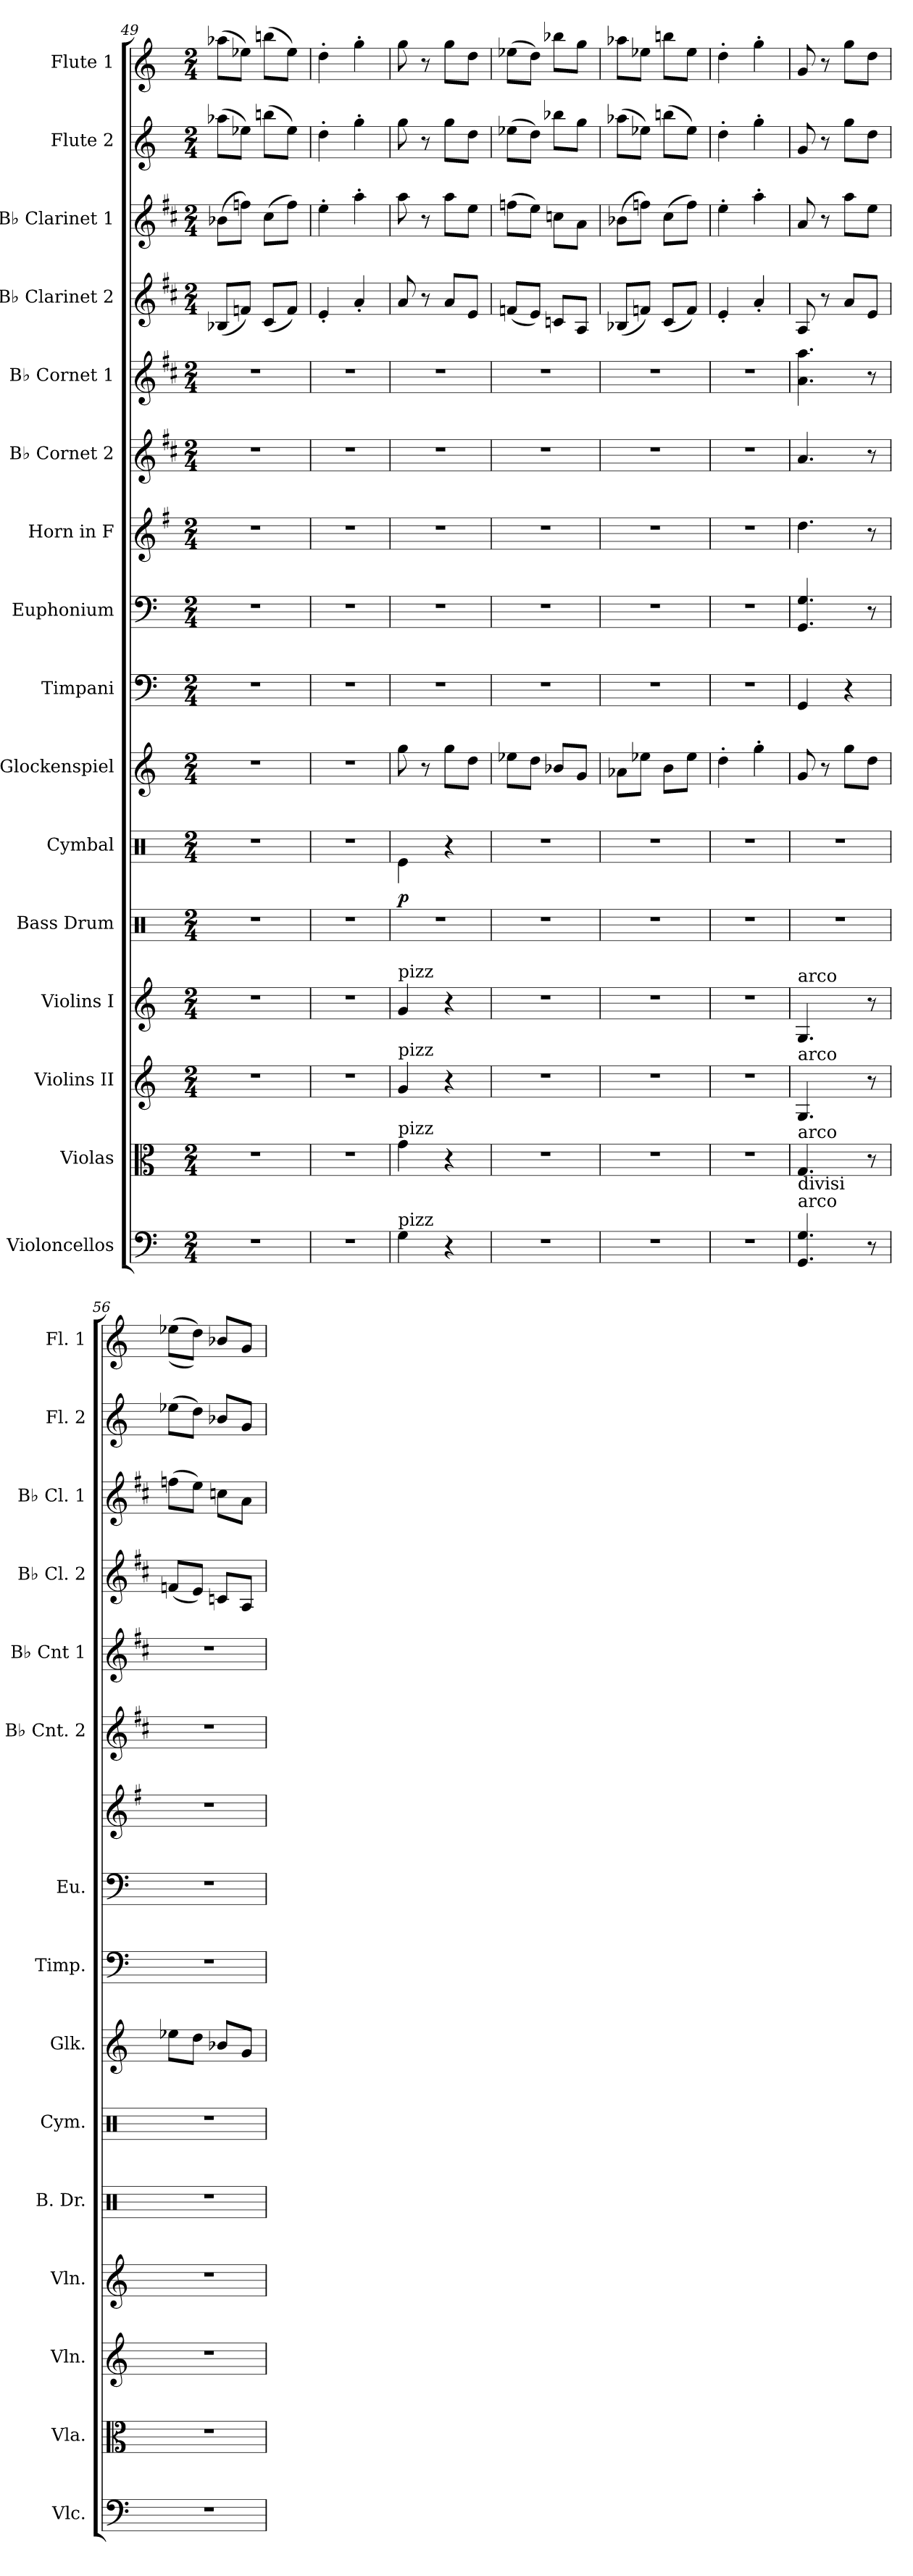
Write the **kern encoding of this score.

**kern	**kern	**kern	**kern	**kern	**dynam	**kern	**kern	**kern	**kern	**kern	**kern	**kern	**kern	**kern	**kern	**kern
*part16	*part15	*part14	*part13	*part12	*part12	*part11	*part10	*part9	*part8	*part7	*part6	*part5	*part4	*part3	*part2	*part1
*staff16	*staff15	*staff14	*staff13	*staff12	*staff12	*staff11	*staff10	*staff9	*staff8	*staff7	*staff6	*staff5	*staff4	*staff3	*staff2	*staff1
*I"Violoncellos	*I"Violas	*I"Violins II	*I"Violins I	*I"Bass Drum	*	*I"Cymbal	*I"Glockenspiel	*I"Timpani	*I"Euphonium	*I"Horn in F	*I"B♭ Cornet 2	*I"B♭ Cornet 1	*I"B♭ Clarinet 2	*I"B♭ Clarinet 1	*I"Flute 2	*I"Flute 1
*I'Vlc.	*I'Vla.	*I'Vln.	*I'Vln.	*I'B. Dr.	*	*I'Cym.	*I'Glk.	*I'Timp.	*I'Eu.	*	*I'B♭ Cnt. 2	*I'B♭ Cnt 1	*I'B♭ Cl. 2	*I'B♭ Cl. 1	*I'Fl. 2	*I'Fl. 1
*clefF4	*clefC3	*clefG2	*clefG2	*clefX	*	*clefX	*clefG2	*clefF4	*clefF4	*clefG2	*clefG2	*clefG2	*clefG2	*clefG2	*clefG2	*clefG2
*	*	*	*	*	*	*	*ITrd-14c-24	*	*	*ITrd4c7	*ITrd1c2	*ITrd1c2	*ITrd1c2	*ITrd1c2	*	*
*k[]	*k[]	*k[]	*k[]	*k[]	*	*k[]	*k[]	*k[]	*k[]	*k[]	*k[]	*k[]	*k[]	*k[]	*k[]	*k[]
*M2/4	*M2/4	*M2/4	*M2/4	*M2/4	*	*M2/4	*M2/4	*M2/4	*M2/4	*M2/4	*M2/4	*M2/4	*M2/4	*M2/4	*M2/4	*M2/4
=49	=49	=49	=49	=49	=49	=49	=49	=49	=49	=49	=49	=49	=49	=49	=49	=49
2r	2r	2r	2r	2r	.	2r	2r	2r	2r	2r	2r	2r	(8A-X/L	(8a-X\L	(8aa-X\L	(8aa-X\L
.	.	.	.	.	.	.	.	.	.	.	.	.	8e-X/J)	8ee-X\J)	8ee-X\J)	8ee-X\J)
.	.	.	.	.	.	.	.	.	.	.	.	.	(8B/L	(8b\L	(8bbn\L	(8bbn\L
.	.	.	.	.	.	.	.	.	.	.	.	.	8e-/J)	8ee-\J)	8ee-\J)	8ee-\J)
=50	=50	=50	=50	=50	=50	=50	=50	=50	=50	=50	=50	=50	=50	=50	=50	=50
2r	2r	2r	2r	2r	.	2r	2r	2r	2r	2r	2r	2r	4d'/	4dd'\	4dd'\	4dd'\
.	.	.	.	.	.	.	.	.	.	.	.	.	4g'/	4gg'\	4gg'\	4gg'\
=51	=51	=51	=51	=51	=51	=51	=51	=51	=51	=51	=51	=51	=51	=51	=51	=51
!	!	!	!LO:TX:a:t=pizz	!	!	!	!	!	!	!	!	!	!	!	!	!
!	!	!LO:TX:a:t=pizz	!	!	!	!	!	!	!	!	!	!	!	!	!	!
!	!LO:TX:a:t=pizz	!	!	!	!	!	!	!	!	!	!	!	!	!	!	!
!LO:TX:a:t=pizz	!	!	!	!	!	!	!	!	!	!	!	!	!	!	!	!
!	!	!	!	!	!LO:DY:a	!	!	!	!	!	!	!	!	!	!	!
4G\	4g\	4g/	4g/	2r	p	4Re\	8gggg\	2r	2r	2r	2r	2r	8g/	8gg\	8gg\	8gg\
.	.	.	.	.	.	.	8r	.	.	.	.	.	8r	8r	8r	8r
4r	4r	4r	4r	.	.	4r	8gggg\L	.	.	.	.	.	8g/L	8gg\L	8gg\L	8gg\L
.	.	.	.	.	.	.	8dddd\J	.	.	.	.	.	8d/J	8dd\J	8dd\J	8dd\J
=52	=52	=52	=52	=52	=52	=52	=52	=52	=52	=52	=52	=52	=52	=52	=52	=52
2r	2r	2r	2r	2r	.	2r	8eeee-X\L	2r	2r	2r	2r	2r	(8e-X/L	(8ee-X\L	(8ee-X\L	(8ee-X\L
.	.	.	.	.	.	.	8dddd\J	.	.	.	.	.	8d/J)	8dd\J)	8dd\J)	8dd\J)
.	.	.	.	.	.	.	8bbb-X/L	.	.	.	.	.	8B-X/L	8b-X\L	8bb-X\L	8bb-X\L
.	.	.	.	.	.	.	8ggg/J	.	.	.	.	.	8G/J	8g\J	8gg\J	8gg\J
=53	=53	=53	=53	=53	=53	=53	=53	=53	=53	=53	=53	=53	=53	=53	=53	=53
2r	2r	2r	2r	2r	.	2r	8aaa-X\L	2r	2r	2r	2r	2r	(8A-X/L	(8a-X\L	(8aa-X\L	8aa-X\L
.	.	.	.	.	.	.	8eeee-X\J	.	.	.	.	.	8e-X/J)	8ee-X\J)	8ee-X\J)	8ee-X\J
.	.	.	.	.	.	.	8bbb\L	.	.	.	.	.	(8B/L	(8b\L	(8bbn\L	8bbn\L
.	.	.	.	.	.	.	8eeee-\J	.	.	.	.	.	8e-/J)	8ee-\J)	8ee-\J)	8ee-\J
=54	=54	=54	=54	=54	=54	=54	=54	=54	=54	=54	=54	=54	=54	=54	=54	=54
2r	2r	2r	2r	2r	.	2r	4dddd'\	2r	2r	2r	2r	2r	4d'/	4dd'\	4dd'\	4dd'\
.	.	.	.	.	.	.	4gggg'\	.	.	.	.	.	4g'/	4gg'\	4gg'\	4gg'\
=55	=55	=55	=55	=55	=55	=55	=55	=55	=55	=55	=55	=55	=55	=55	=55	=55
!	!	!	!LO:TX:a:t=arco	!	!	!	!	!	!	!	!	!	!	!	!	!
!	!	!LO:TX:a:t=arco	!	!	!	!	!	!	!	!	!	!	!	!	!	!
!	!LO:TX:a:t=arco	!	!	!	!	!	!	!	!	!	!	!	!	!	!	!
!LO:TX:a:t=arco	!	!	!	!	!	!	!	!	!	!	!	!	!	!	!	!
!LO:TX:a:t=divisi	!	!	!	!	!	!	!	!	!	!	!	!	!	!	!	!
4.GG/ 4.G/	4.G/	4.G/	4.G/	2r	.	2r	8ggg/	4GG/	4.GG/ 4.G/	4.g\	4.g/	4.g\ 4.gg\	8G/	8g/	8g/	8g/
.	.	.	.	.	.	.	8r	.	.	.	.	.	8r	8r	8r	8r
.	.	.	.	.	.	.	8gggg\L	4r	.	.	.	.	8g/L	8gg\L	8gg\L	8gg\L
8r	8r	8r	8r	.	.	.	8dddd\J	.	8r	8r	8r	8r	8d/J	8dd\J	8dd\J	8dd\J
!!LO:PB:g=z
=56	=56	=56	=56	=56	=56	=56	=56	=56	=56	=56	=56	=56	=56	=56	=56	=56
2r	2r	2r	2r	2r	.	2r	8eeee-X\L	2r	2r	2r	2r	2r	(8e-X/L	(8ee-X\L	(8ee-X\L	((8ee-X\L
.	.	.	.	.	.	.	8dddd\J	.	.	.	.	.	8d/J)	8dd\J)	8dd\J)	8dd\J))
.	.	.	.	.	.	.	8bbb-X/L	.	.	.	.	.	8B-X/L	8b-X\L	8b-X/L	8b-X/L
.	.	.	.	.	.	.	8ggg/J	.	.	.	.	.	8G/J	8g\J	8g/J	8g/J
=	=	=	=	=	=	=	=	=	=	=	=	=	=	=	=	=
*-	*-	*-	*-	*-	*-	*-	*-	*-	*-	*-	*-	*-	*-	*-	*-	*-
